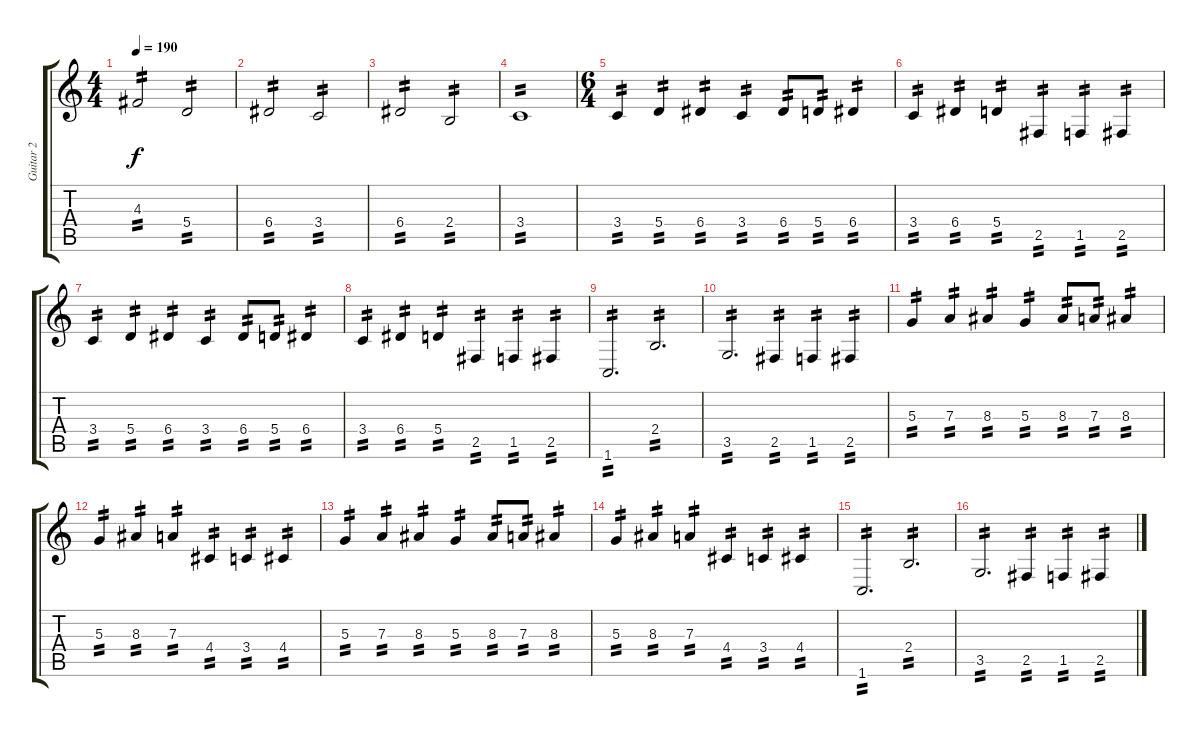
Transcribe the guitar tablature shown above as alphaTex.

\track ("Guitar 2" "Guitar 2") {instrument distortionguitar}
\staff {score tabs}
\tuning (B3 Gb3 D3 A2 E2 B1) {hide}
\ts (4 4)
\tempo 190
\clef g2
\ks aminor
4.3.2{tp 2 dy f} 5.4.2{tp 2} |
6.4.2{tp 2} 3.4.2{tp 2} |
6.4.2{tp 2} 2.4.2{tp 2} |
3.4.1{tp 2} |
\ts (6 4)
3.4.4{tp 2} 5.4.4{tp 2} 6.4.4{tp 2} 3.4.4{tp 2} 6.4.8{tp 2} 5.4.8{tp 2} 6.4.4{tp 2} |
3.4.4{tp 2} 6.4.4{tp 2} 5.4.4{tp 2} 2.5.4{tp 2} 1.5.4{tp 2} 2.5.4{tp 2} |
3.4.4{tp 2} 5.4.4{tp 2} 6.4.4{tp 2} 3.4.4{tp 2} 6.4.8{tp 2} 5.4.8{tp 2} 6.4.4{tp 2} |
3.4.4{tp 2} 6.4.4{tp 2} 5.4.4{tp 2} 2.5.4{tp 2} 1.5.4{tp 2} 2.5.4{tp 2} |
1.6.2{d tp 2} 2.4.2{d tp 2} |
3.5.2{d tp 2} 2.5.4{tp 2} 1.5.4{tp 2} 2.5.4{tp 2} |
5.3.4{tp 2} 7.3.4{tp 2} 8.3.4{tp 2} 5.3.4{tp 2} 8.3.8{tp 2} 7.3.8{tp 2} 8.3.4{tp 2} |
5.3.4{tp 2} 8.3.4{tp 2} 7.3.4{tp 2} 4.4.4{tp 2} 3.4.4{tp 2} 4.4.4{tp 2} |
5.3.4{tp 2} 7.3.4{tp 2} 8.3.4{tp 2} 5.3.4{tp 2} 8.3.8{tp 2} 7.3.8{tp 2} 8.3.4{tp 2} |
5.3.4{tp 2} 8.3.4{tp 2} 7.3.4{tp 2} 4.4.4{tp 2} 3.4.4{tp 2} 4.4.4{tp 2} |
1.6.2{d tp 2} 2.4.2{d tp 2} |
3.5.2{d tp 2} 2.5.4{tp 2} 1.5.4{tp 2} 2.5.4{tp 2}
